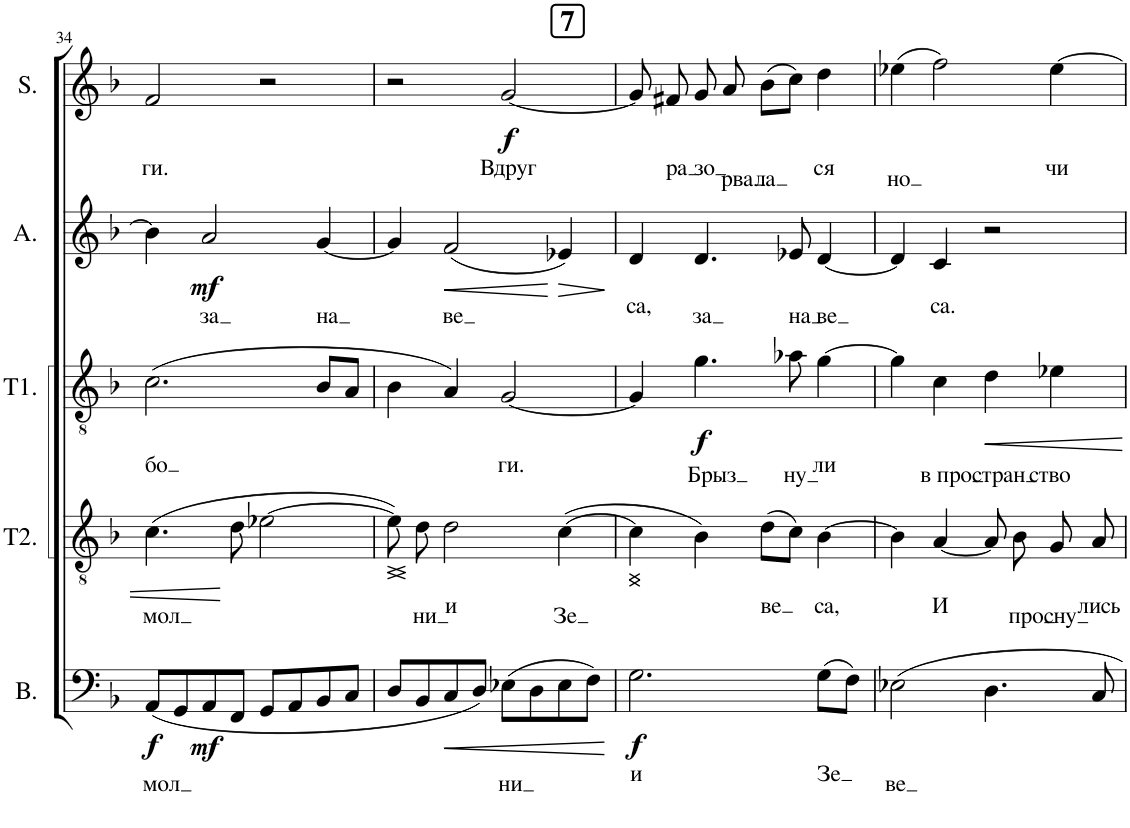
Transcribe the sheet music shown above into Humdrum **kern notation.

**kern	**text	**dynam	**kern	**text	**dynam	**kern	**text	**dynam	**kern	**text	**dynam	**kern	**text	**dynam
*part5	*part5	*part5	*part4	*part4	*part4	*part3	*part3	*part3	*part2	*part2	*part2	*part1	*part1	*part1
*staff5	*staff5	*staff5	*staff4	*staff4	*staff4	*staff3	*staff3	*staff3	*staff2	*staff2	*staff2	*staff1	*staff1	*staff1
*I"Bass	*	*	*I"Tenor 2	*	*	*I"Tenor 1	*	*	*I"Alto	*	*	*I"Soprano	*	*
*I'B.	*	*	*I'T2.	*	*	*I'T1.	*	*	*I'A.	*	*	*I'S.	*	*
!!LO:PB:g=z
*clefF4	*	*	*clefGv2	*	*	*clefGv2	*	*	*clefG2	*	*	*clefG2	*	*
*k[b-]	*	*	*k[b-]	*	*	*k[b-]	*	*	*k[b-]	*	*	*k[b-]	*	*
*M4/4	*	*	*M4/4	*	*	*M4/4	*	*	*M4/4	*	*	*M4/4	*	*
*met(c)	*	*	*met(c)	*	*	*met(c)	*	*	*met(c)	*	*	*met(c)	*	*
=34	=34	=34	=34	=34	=34	=34	=34	=34	=34	=34	=34	=34	=34	=34
!	!LO:LY:b	!LO:DY:b	!	!LO:LY:b	!	!	!LO:LY:b	!	!	!	!	!	!LO:LY:b	!
(8AA/L	мол	f	(4.c\	мол	.	(2.c\	бо	.	4b-\]	.	.	2f/	ги.	.
8GG/	.	.	.	.	.	.	.	.	.	.	.	.	.	.
!	!	!LO:DY:b	!	!	!	!	!	!	!	!LO:LY:b	!LO:DY:b	!	!	!
8AA/	.	mf	.	.	.	.	.	.	2a/	за	mf	.	.	.
8FF/J	.	.	8d\	.	.	.	.	.	.	.	.	.	.	.
8GG/L	.	.	[2e-X\	.	.	.	.	.	.	.	.	2r	.	.
8AA/	.	.	.	.	.	.	.	.	.	.	.	.	.	.
!	!	!	!	!	!	!	!	!	!	!LO:LY:b	!	!	!	!
8BB-/	.	.	.	.	.	8B-/L	.	.	[4g/	на	.	.	.	.
8C/J	.	.	.	.	.	8A/J	.	.	.	.	.	.	.	.
=35	=35	=35	=35	=35	=35	=35	=35	=35	=35	=35	=35	=35	=35	=35
!	!	!	!	!	!LO:HP:b	!	!	!	!	!	!	!	!	!
!	!	!	!	!	!LO:HP:n=1:b	!	!	!	!	!	!	!	!	!
8D/L	.	.	8e-\])	.	< >	4B-\	.	.	4g/]	.	.	2r	.	.
!	!	!	!	!LO:LY:b	!	!	!	!	!	!	!	!	!	!
8BB-/	.	.	8d\	ни	[	.	.	.	.	.	.	.	.	.
!	!	!LO:HP:b	!	!LO:LY:b	!	!	!	!	!	!LO:LY:b	!LO:HP:b	!	!	!
8C/	.	<	2d\	и	]	4A/)	.	.	(2f/	ве	<	.	.	.
8D/J)	.	.	.	.	.	.	.	.	.	.	.	.	.	.
!	!LO:LY:b	!	!	!	!	!	!LO:LY:b	!	!	!	!	!	!LO:LY:b	!LO:DY:b
(8E-X\L	ни	.	.	.	.	[2G/	ги.	.	.	.	.	[2g/	Вдруг	f
8D\	.	.	.	.	.	.	.	.	.	.	.	.	.	.
!	!	!	!	!LO:LY:b	!	!	!	!	!	!	!LO:HP:n=1:b	!	!	!
8E-\	.	.	([4c\	Зе	.	.	.	.	4e-X/)	.	[ >	.	.	.
8F\J)	.	.	.	.	.	.	.	.	.	.	.	.	.	.
.	.	[	.	.	.	.	.	.	.	.	]	.	.	.
!!LO:REH:place=s1:a:B:cj:fs=14:t=7
=36	=36	=36	=36	=36	=36	=36	=36	=36	=36	=36	=36	=36	=36	=36
!	!LO:LY:b	!	!	!	!LO:HP:b	!	!	!	!	!	!	!	!	!
!	!	!LO:DY:b	!	!	!LO:HP:n=1:b	!	!	!	!	!LO:LY:b	!	!	!	!
2.G\	и	f	4c\]	.	< >	4G/]	.	.	4d/	са,	.	8g/]	.	.
!	!	!	!	!	!	!	!	!	!	!	!	!	!LO:LY:b	!
.	.	.	.	.	.	.	.	.	.	.	.	8f#X/	ра	.
!	!	!	!	!	!	!	!LO:LY:b	!LO:DY:b	!	!LO:LY:b	!	!	!LO:LY:b	!
.	.	.	4B-\)	.	[	4.g\	Брыз	f	4.d/	за	.	8g/	зо	.
!	!	!	!	!	!	!	!	!	!	!	!	!	!LO:LY:b	!
.	.	.	.	.	.	.	.	.	.	.	.	8a/	рва	.
!	!	!	!	!LO:LY:b	!	!	!	!	!	!	!	!	!LO:LY:b	!
.	.	.	(8d\L	ве	]	.	.	.	.	.	.	(8b-\L	ла	.
!	!	!	!	!	!	!	!LO:LY:b	!	!	!LO:LY:b	!	!	!	!
.	.	.	8c\J)	.	.	8a-X\	ну	.	8e-X/	на	.	8cc\J)	.	.
!	!LO:LY:b	!	!	!LO:LY:b	!	!	!LO:LY:b	!	!	!LO:LY:b	!	!	!LO:LY:b	!
(8G\L	Зе	.	[4B-\	са,	.	[4g\	ли	.	[4d/	ве	.	4dd\	ся	.
8F\J)	.	.	.	.	.	.	.	.	.	.	.	.	.	.
=37	=37	=37	=37	=37	=37	=37	=37	=37	=37	=37	=37	=37	=37	=37
!	!LO:LY:b	!	!	!	!	!	!	!	!	!	!	!	!LO:LY:b	!
2E-X\	ве	.	4B-\]	.	.	4g\]	.	.	4d/]	.	.	(4ee-X\	но	.
!	!	!	!	!LO:LY:b	!	!	!LO:LY:b	!	!	!LO:LY:b	!	!	!	!
.	.	.	[4A/	И	.	4c\	в про	.	4c/	са.	.	2ff\)	.	.
!	!	!	!	!	!	!	!LO:LY:b	!	!	!	!	!	!	!
4.D\	.	.	8A/]	.	.	4d\	стран	.	2r	.	.	.	.	.
!	!	!	!	!LO:LY:b	!	!	!	!	!	!	!	!	!	!
.	.	.	8B-\	про	.	.	.	.	.	.	.	.	.	.
!	!	!	!	!LO:LY:b	!	!	!LO:LY:b	!	!	!	!	!	!LO:LY:b	!
.	.	.	8G/	сну	.	4e-X\	ство	.	.	.	.	[4ee-\	чи	.
!	!	!	!	!LO:LY:b	!	!	!	!	!	!	!	!	!	!
8C/	.	.	8A/	лись	.	.	.	.	.	.	.	.	.	.
=	=	=	=	=	=	=	=	=	=	=	=	=	=	=
*-	*-	*-	*-	*-	*-	*-	*-	*-	*-	*-	*-	*-	*-	*-
